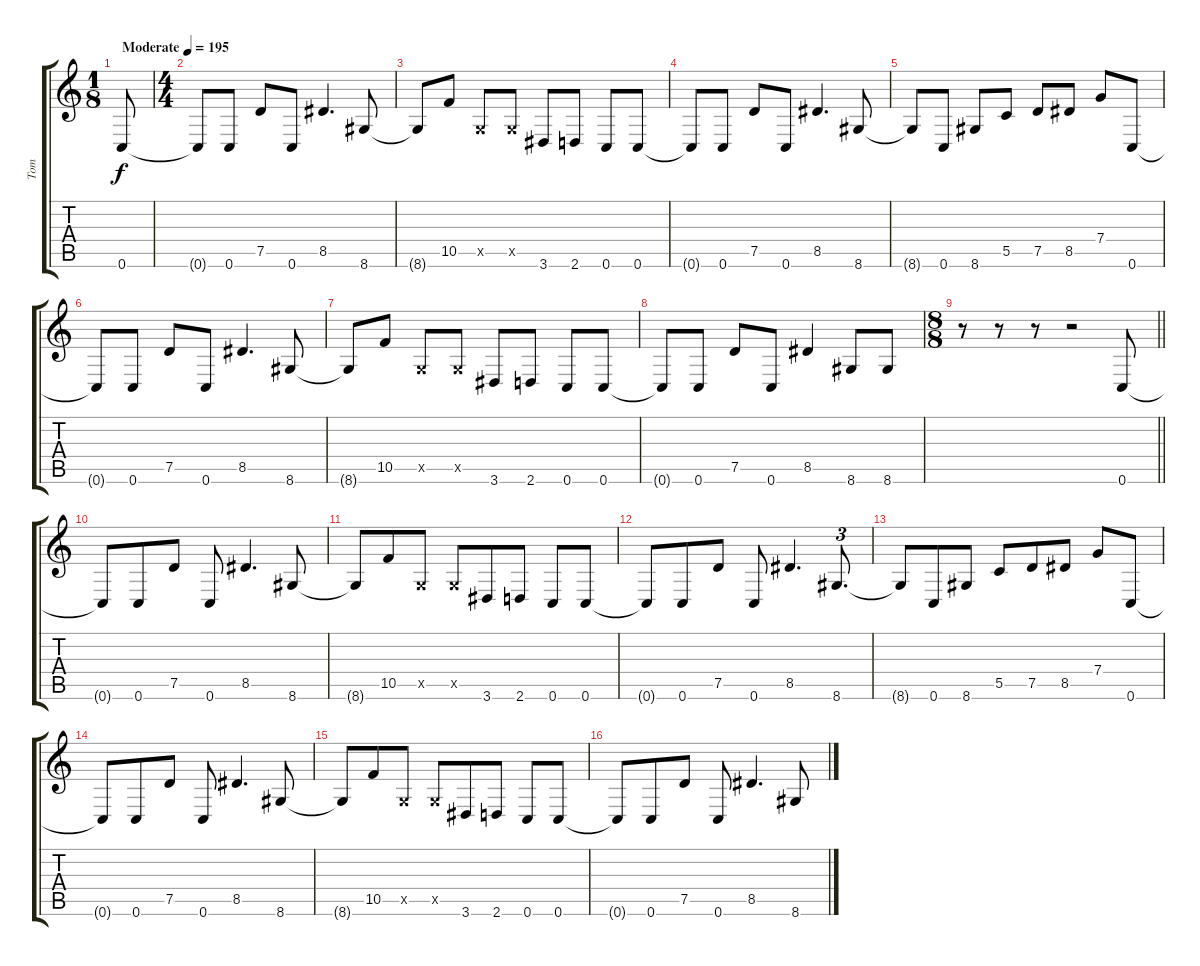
\track ("Tom" "Tom") {instrument distortionguitar}
\staff {score tabs}
\tuning (D4 A3 F3 C3 G2 C2) {hide}
\ts (1 8)
\tempo (195 "Moderate")
\clef g2
\ks c
0.6.8{dy f instrument distortionguitar} |
\ts (4 4)
0.6{t}.8 0.6.8 7.5.8 0.6.8 8.5.4{d} 8.6.8 |
8.6{t}.8 10.5.8 0.5{x}.8 0.5{x}.8 3.6.8 2.6.8 0.6.8 0.6.8 |
0.6{t}.8 0.6.8 7.5.8 0.6.8 8.5.4{d} 8.6.8 |
8.6{t}.8 0.6.8 8.6.8 5.5.8 7.5.8 8.5.8 7.4.8 0.6.8 |
0.6{t}.8 0.6.8 7.5.8 0.6.8 8.5.4{d} 8.6.8 |
8.6{t}.8 10.5.8 0.5{x}.8 0.5{x}.8 3.6.8 2.6.8 0.6.8 0.6.8 |
0.6{t}.8 0.6.8 7.5.8 0.6.8 8.5.4 8.6.8 8.6.8 |
\ts (8 8)
\barLineRight lightlight
r.8 r.8 r.8 r.2 0.6.8 |
0.6{t}.8 0.6.8 7.5.8 0.6.8 8.5.4{d} 8.6.8 |
8.6{t}.8 10.5.8 0.5{x}.8 0.5{x}.8 3.6.8 2.6.8 0.6.8 0.6.8 |
0.6{t}.8 0.6.8 7.5.8 0.6.8 8.5.4{d} 8.6.8{d tu (3 2)} |
8.6{t}.8 0.6.8 8.6.8 5.5.8 7.5.8 8.5.8 7.4.8 0.6.8 |
0.6{t}.8 0.6.8 7.5.8 0.6.8 8.5.4{d} 8.6.8 |
8.6{t}.8 10.5.8 0.5{x}.8 0.5{x}.8 3.6.8 2.6.8 0.6.8 0.6.8 |
0.6{t}.8 0.6.8 7.5.8 0.6.8 8.5.4{d} 8.6.8
